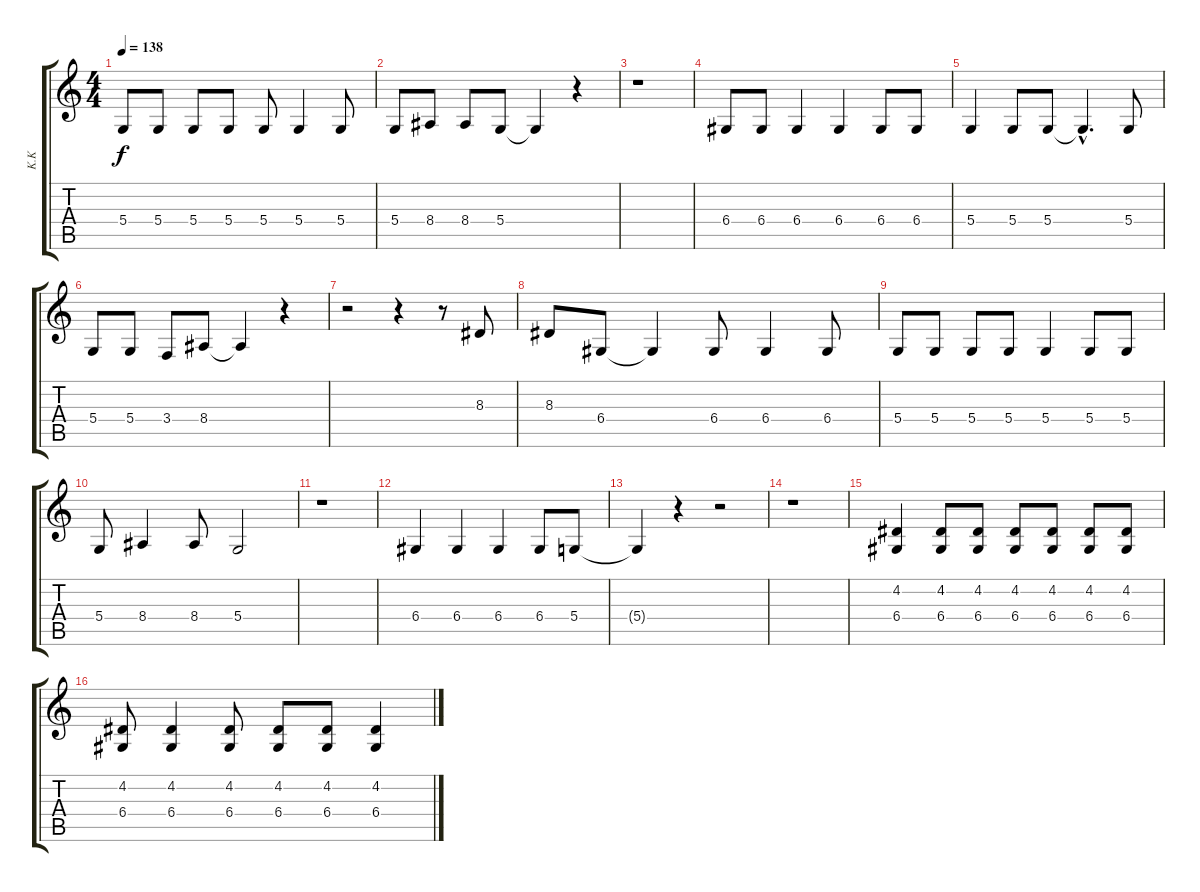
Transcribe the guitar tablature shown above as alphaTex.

\track ("K.K" "K.K") {instrument lead2sawtooth}
\staff {score tabs}
\tuning (E4 B3 G3 D3 A2 D2) {hide}
\ts (4 4)
\tempo 138
\clef g2
\ks c
5.4{t}.8{dy f} 5.4.8 5.4.8 5.4.8 5.4.8 5.4.4 5.4.8 |
5.4.8 8.4.8 8.4.8 5.4.8 5.4{t}.4 r.4 |
r.1 |
6.4.8 6.4.8 6.4.4 6.4.4 6.4.8 6.4.8 |
5.4.4 5.4.8 5.4.8 5.4{hac t}.4{d} 5.4.8 |
5.4.8 5.4.8 3.4.8 8.4.8 8.4{t}.4 r.4 |
r.2 r.4 r.8 8.3.8 |
8.3.8 6.4.8 6.4{t}.4 6.4.8 6.4.4 6.4.8 |
5.4.8 5.4.8 5.4.8 5.4.8 5.4.4 5.4.8 5.4.8 |
5.4.8 8.4.4 8.4.8 5.4.2 |
r.1 |
6.4.4 6.4.4 6.4.4 6.4.8 5.4.8 |
5.4{t}.4 r.4 r.2 |
r.1 |
(4.2 6.4).4 (4.2 6.4).8 (4.2 6.4).8 (4.2 6.4).8 (4.2 6.4).8 (4.2 6.4).8 (4.2 6.4).8 |
(4.2 6.4).8 (4.2 6.4).4 (4.2 6.4).8 (4.2 6.4).8 (4.2 6.4).8 (4.2 6.4).4
